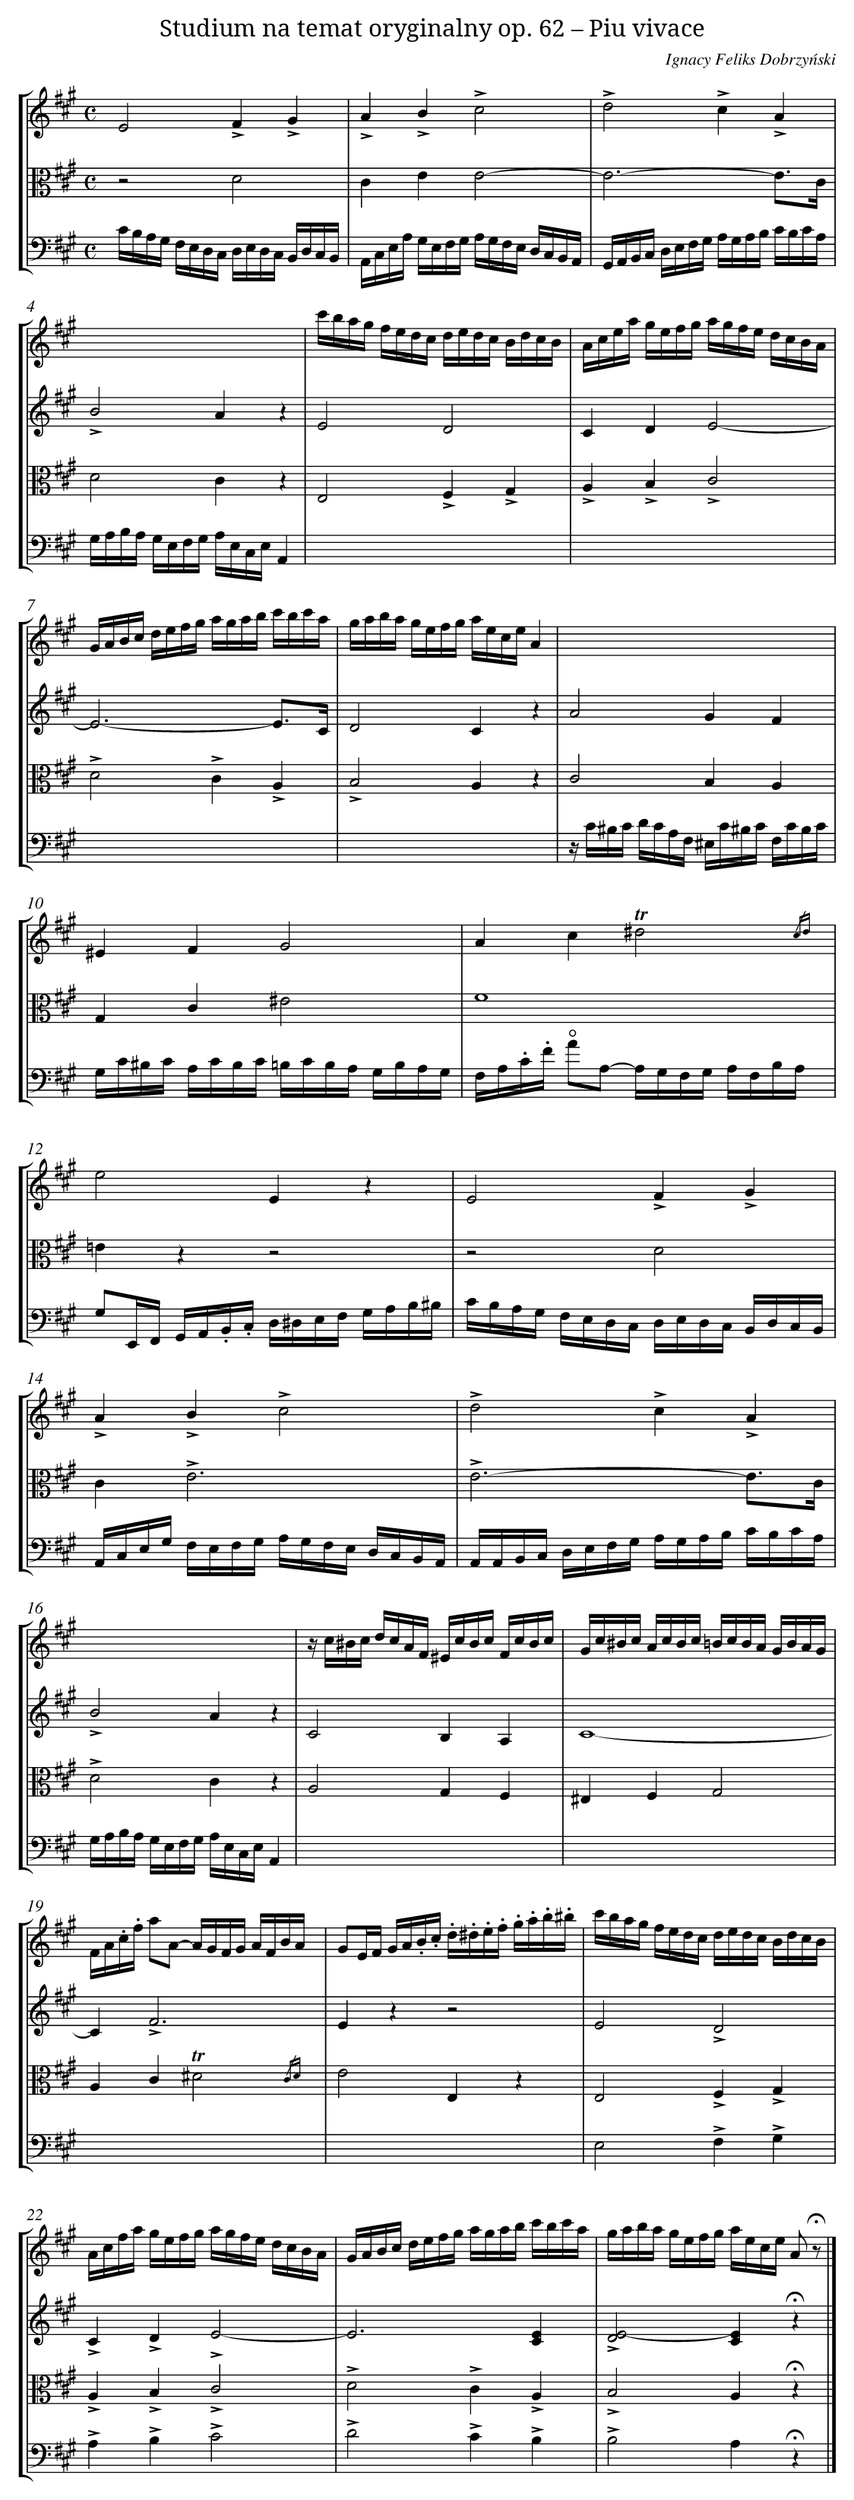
X:1
T: Studium na temat oryginalny op. 62 – Piu vivace
C: Ignacy Feliks Dobrzyński
L: 1/16
M: C
%%staves [1 2 3 4]
V: 1 clef=treble
V: 2 clef=treble
V: 3 clef=alto
V: 4 clef=bass
K: A
[V:1] x16 |
[V:2] E8!accent!F4!accent!G4 |
[V:3] z8D8 |
[V:4] CB,A,G, F,E,D,C, D,E,D,C, B,,D,C,B,, |
[V:1] x16 |
[V:2] !accent!A4!accent!B4!accent!c8 |
[V:3] C4E4E8- |
[V:4] A,,C,E,A, G,E,F,G, A,G,F,E, D,C,B,,A,, |
[V:1] x16 |
[V:2] !accent!d8!accent!c4!accent!A4 |
[V:3] E12-E3C |
[V:4] G,,A,,B,,C, D,E,F,G, A,G,A,B, CB,CA, |
[V:1] x16 |
[V:2] !accent!B8A4z4 |
[V:3] D8C4z4 |
[V:4] G,A,B,A, G,E,F,G, A,E,C,E,A,,4 |
[V:1] c'bag fedc dedc BdcB |
[V:2] E8D8 |
[V:3] E,8!accent!F,4!accent!G,4 |
[V:4] x16 |
[V:1] Acea gefg agfe dcBA |
[V:2] C4D4E8- |
[V:3] !accent!A,4!accent!B,4!accent!C8 |
[V:4] x16 |
[V:1] GABc defg agab c'bc'a |
[V:2] E12-E3C |
[V:3] !accent!D8!accent!C4!accent!A,4 |
[V:4] x16 |
[V:1] gaba gefg aeceA4 |
[V:2] D8C4z4 |
[V:3] !accent!B,8A,4z4 |
[V:4] x16 |
[V:1] x16 |
[V:2] A8G4F4 |
[V:3] C8B,4A,4 |
[V:4] z C^B,C DCA,F, ^E,C^B,C F,CB,C |
[V:1] x16 |
[V:2] ^E4F4G8 |
[V:3] G,4C4^E8 |
[V:4] G,C^B,C A,CB,C =B,CB,A, G,B,A,G, |
[V:1] x16 |
[V:2] A4c4!trill!^d8{/cd} |
[V:3] F16 |
[V:4] F,A,.C.F !open!A2A,2- A,G,F,G, A,F,B,A, |
[V:1] x16 |
[V:2] e8E4z4 |
[V:3] =E4z4z8 |
[V:4] G,2E,,F,, G,,A,,.B,,.C, D,^D,E,F, G,A,B,^B, |
[V:1] x16 |
[V:2] E8!accent!F4!accent!G4 |
[V:3] z8D8 |
[V:4] CB,A,G, F,E,D,C, D,E,D,C, B,,D,C,B,, |
[V:1] x16 |
[V:2] !accent!A4!accent!B4!accent!c8 |
[V:3] C4!accent!E12 |
[V:4] A,,C,E,G, F,E,F,G, A,G,F,E, D,C,B,,A,, |
[V:1] x16 |
[V:2] !accent!d8!accent!c4!accent!A4 |
[V:3] !accent!E12-E3C |
[V:4] A,,A,,B,,C, D,E,F,G, A,G,A,B, CB,CA, |
[V:1] x16 |
[V:2] !accent!B8A4z4 |
[V:3] !accent!D8C4z4 |
[V:4] G,A,B,A, G,E,F,G, A,E,C,E,A,,4 |
[V:1] z c^Bc dcAF ^EcBc FcBc |
[V:2] C8B,4A,4 |
[V:3] A,8G,4F,4 |
[V:4] x16 |
[V:1] Gc^Bc AcBc =BcBA GBAG |
[V:2] C16- |
[V:3] ^E,4F,4G,8 |
[V:4] x16 |
[V:1] FA.c.f a2A2- AGFG AFBA |
[V:2] C4!accent!F12 |
[V:3] A,4C4!trill!^D8{/CD} |
[V:4] x16 |
[V:1] G2EF GA.B.c .d.^d.e.f .g.a.b.^b |
[V:2] E4z4z8 |
[V:3] E8E,4z4 |
[V:4] x16 |
[V:1] c'bag fedc dedc BdcB |
[V:2] E8!accent!D8 |
[V:3] E,8!accent!F,4!accent!G,4 |
[V:4] E,8!accent!F,4!accent!G,4 |
[V:1] Acfa gefg agfe dcBA |
[V:2] !accent!C4!accent!D4!accent!E8- |
[V:3] !accent!A,4!accent!B,4!accent!C8 |
[V:4] !accent!A,4!accent!B,4!accent!C8 |
[V:1] GABc defg agab c'bc'a |
[V:2] E12[C4E4] |
[V:3] !accent!D8!accent!C4!accent!A,4 |
[V:4] !accent!D8!accent!C4!accent!B,4 |
[V:1] gaba gefg aece A2 !fermata!z2 |]
[V:2] !accent![D8E8-][C4E4]!fermata!z4 |]
[V:3] !accent!B,8A,4!fermata!z4 |]
[V:4] !accent!B,8A,4!fermata!z4 |]
